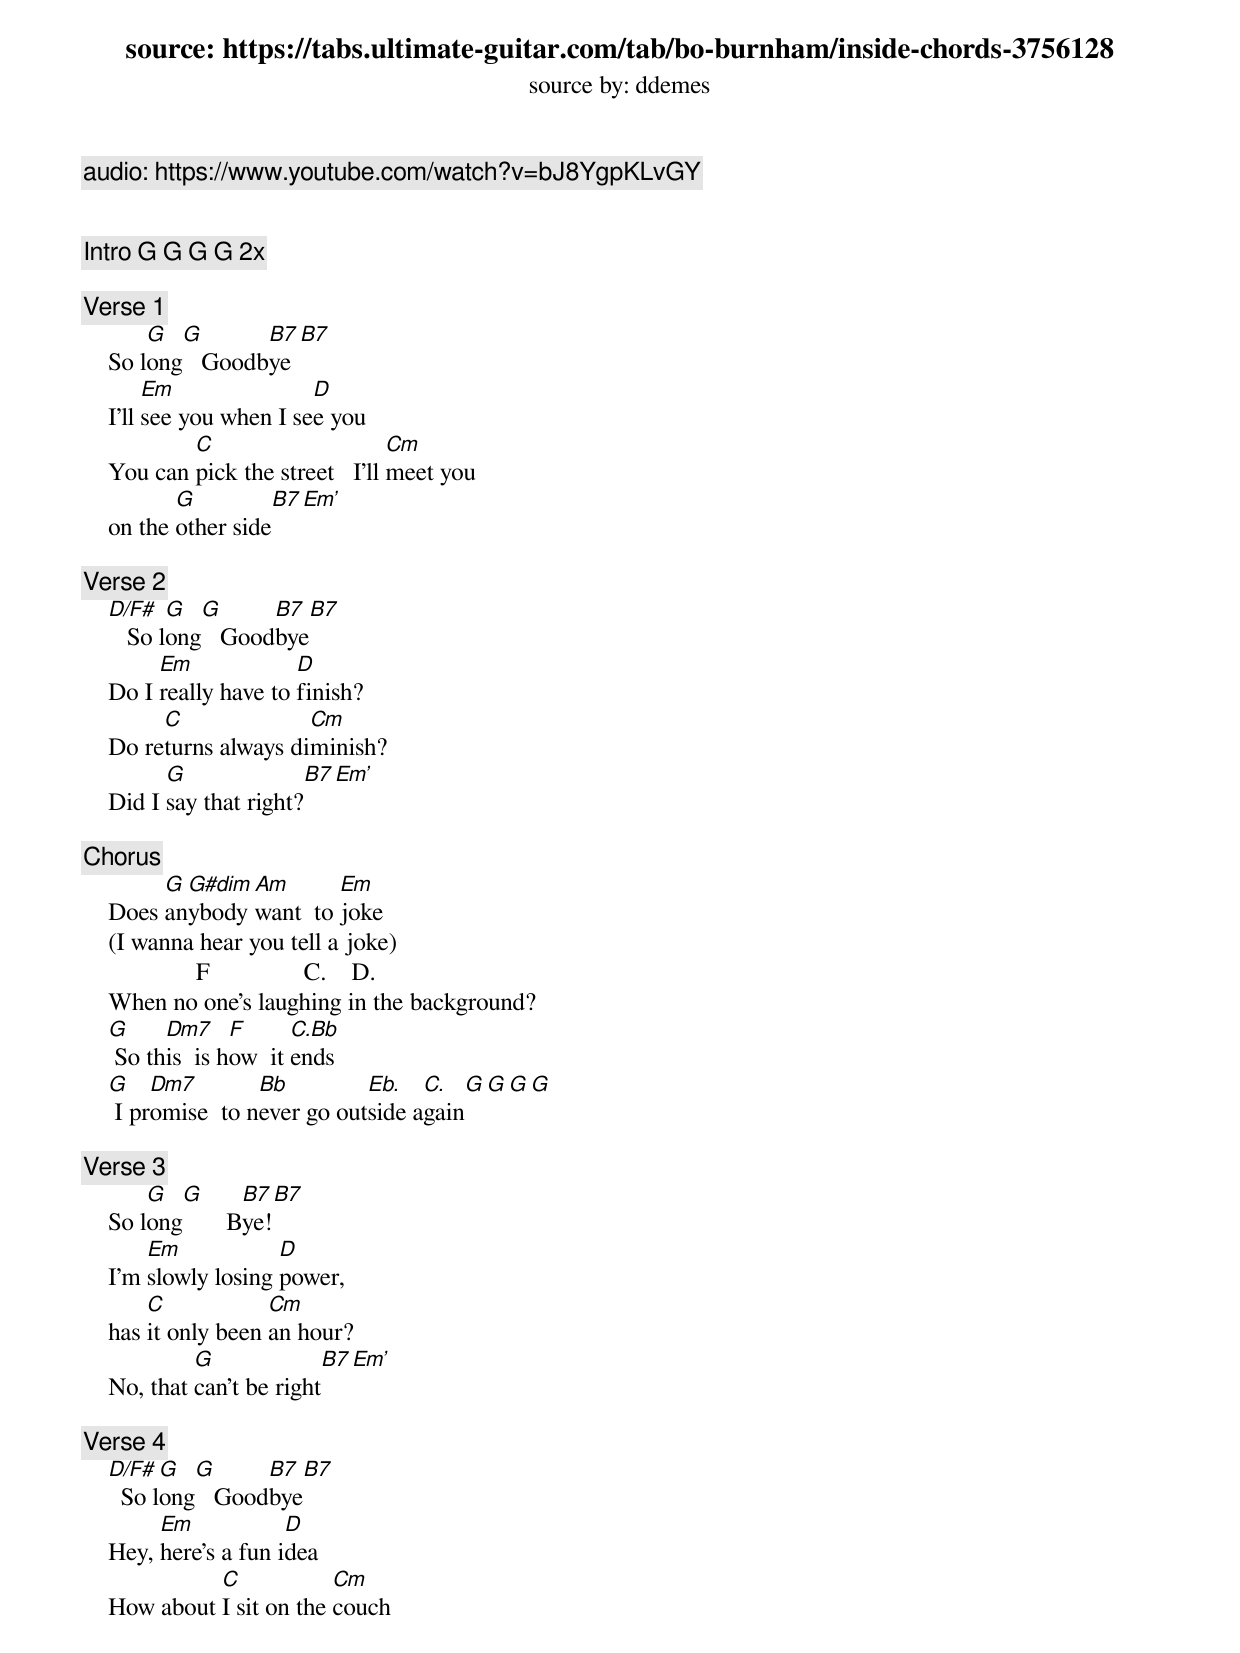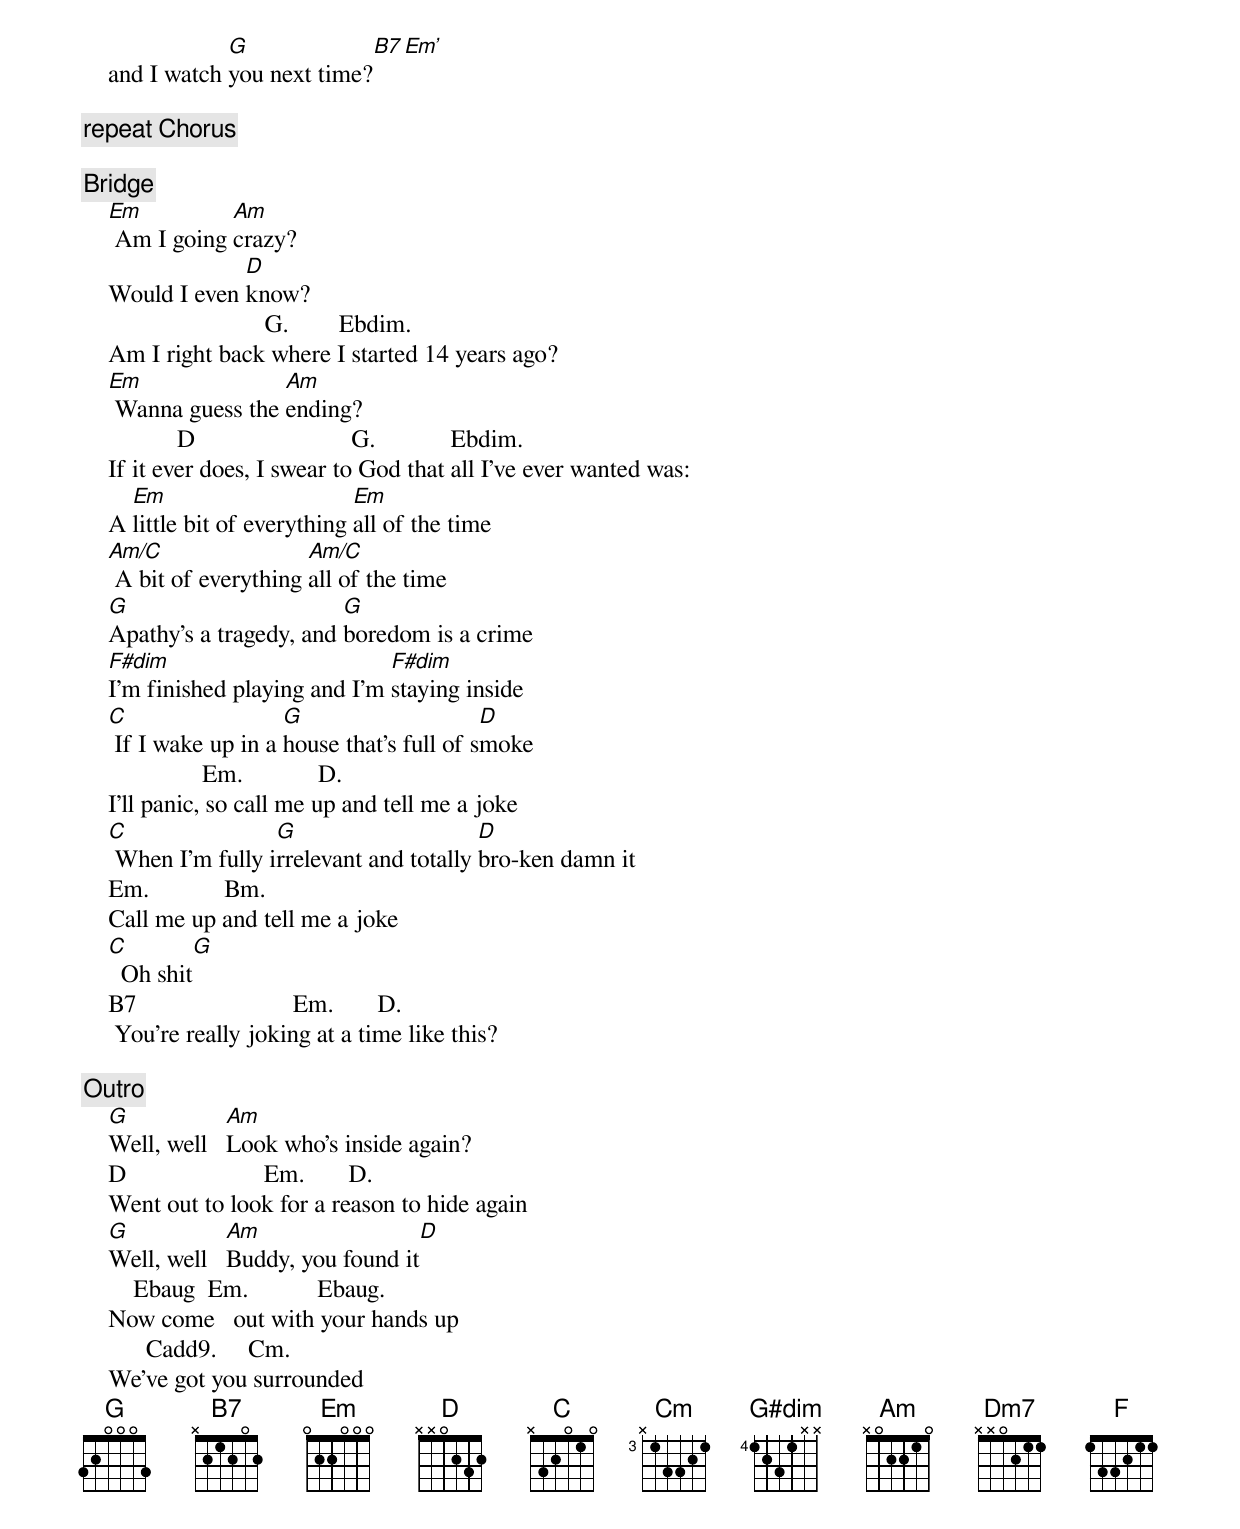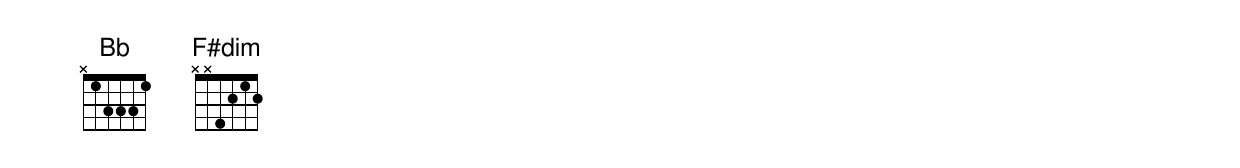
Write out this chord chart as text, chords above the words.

source: https://tabs.ultimate-guitar.com/tab/bo-burnham/inside-chords-3756128
source by: ddemes
audio: https://www.youtube.com/watch?v=bJ8YgpKLvGY


[Intro] G G G G [2x]

[Verse 1]
        G  G       B7 B7
    So long   Goodbye
         Em               D
    I'll see you when I see you
            C                      Cm
    You can pick the street   I'll meet you
           G          B7 Em'
    on the other side

[Verse 2]
    D/F#   G  G      B7 B7
       So long   Goodbye
         Em             D
    Do I really have to finish?
         C              Cm
    Do returns always diminish?
          G               B7 Em'
    Did I say that right?

[Chorus]
         G G#dim Am       Em
    Does anybody want  to joke
    (I wanna hear you tell a joke)
                  F               C.    D.
    When no one's laughing in the background?
    G     Dm7     F      C.Bb
     So this  is how  it ends
    G    Dm7        Bb         Eb.   C.  G G G G
     I promise  to never go outside again

[Verse 3]
        G  G       B7 B7
    So long       Bye!
        Em            D
    I'm slowly losing power,
        C            Cm
    has it only been an hour?
             G              B7 Em'
    No, that can't be right

[Verse 4]
    D/F#  G  G      B7 B7
      So long   Goodbye
         Em            D
    Hey, here's a fun idea
              C            Cm
    How about I sit on the couch
                G             B7 Em'
    and I watch you next time?

[repeat Chorus]

[Bridge]
    Em          Am
     Am I going crazy?
                 D
    Would I even know?
                             G.        Ebdim.
    Am I right back where I started 14 years ago?
    Em               Am
     Wanna guess the ending?
               D                         G.            Ebdim.
    If it ever does, I swear to God that all I've ever wanted was:
      Em                       Em
    A little bit of everything all of the time
    Am/C                 Am/C
     A bit of everything all of the time
    G                       G
    Apathy's a tragedy, and boredom is a crime
    F#dim                        F#dim
    I'm finished playing and I'm staying inside
    C                  G                     D
     If I wake up in a house that's full of smoke
                   Em.            D.
    I'll panic, so call me up and tell me a joke
    C                G                     D
     When I'm fully irrelevant and totally bro-ken damn it
    Em.            Bm.
    Call me up and tell me a joke
    C        G
      Oh shit
    B7                         Em.       D.
     You're really joking at a time like this?

[Outro]
    G            Am
    Well, well   Look who's inside again?
    D                      Em.       D.
    Went out to look for a reason to hide again
    G            Am                 D
    Well, well   Buddy, you found it
        Ebaug  Em.           Ebaug.
    Now come   out with your hands up
          Cadd9.     Cm.
    We've got you surrounded
